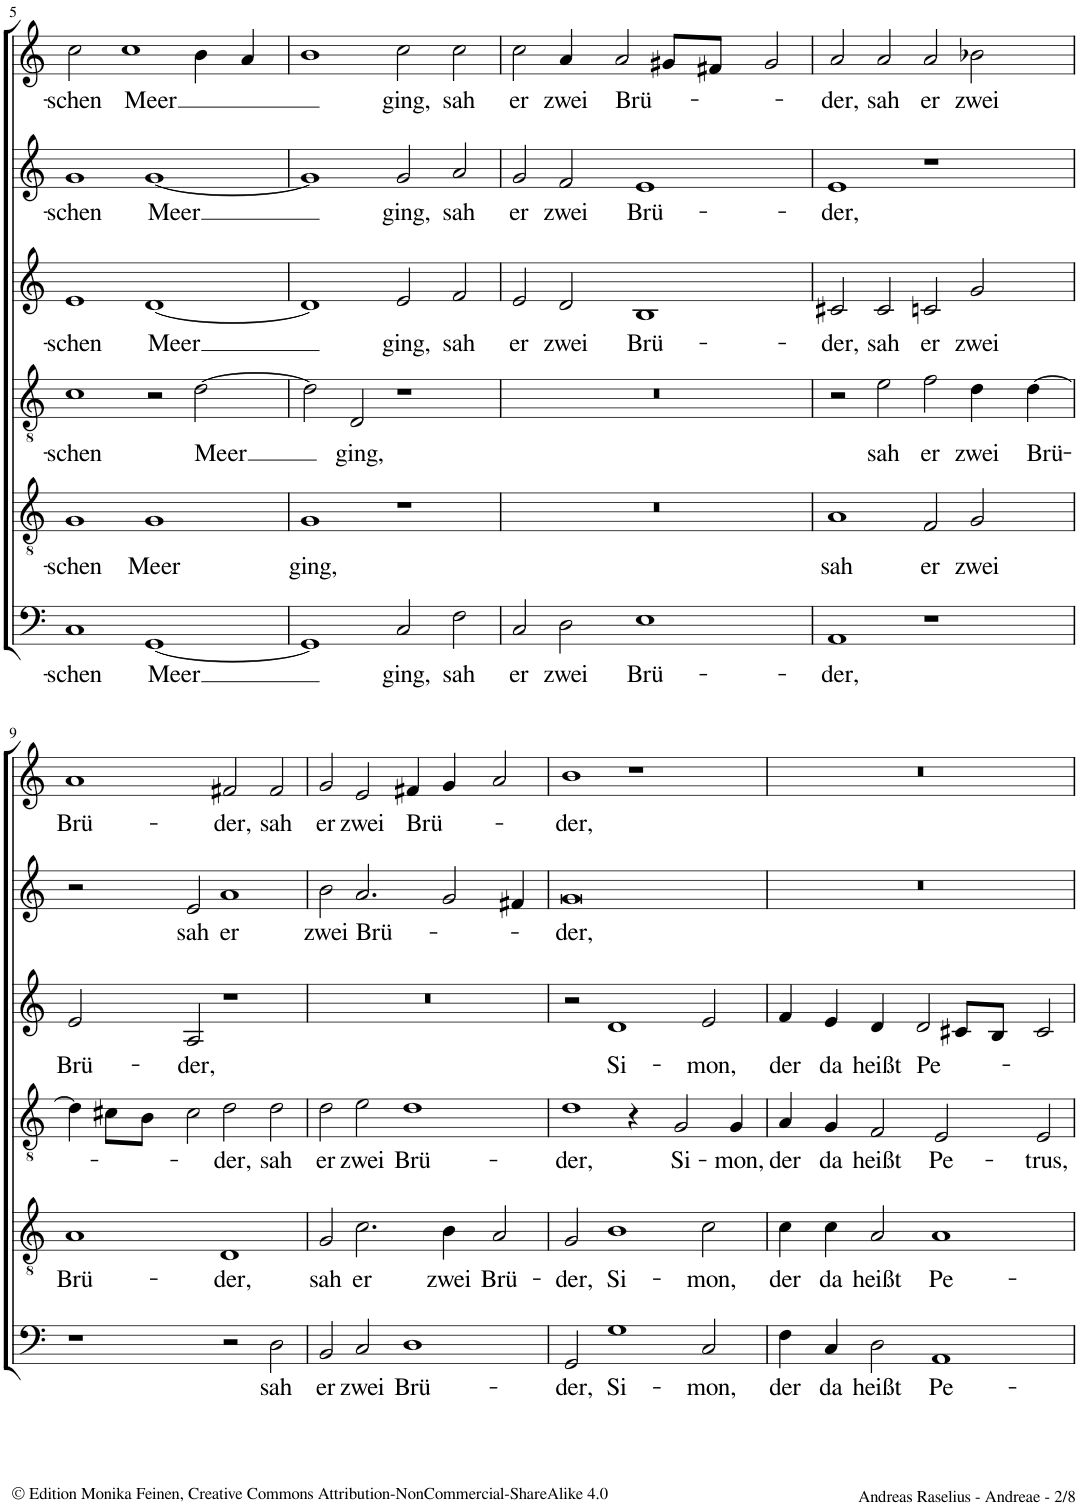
**kern	**text	**kern	**text	**kern	**text	**kern	**text	**kern	**text	**kern	**text
*part6	*part6	*part5	*part5	*part4	*part4	*part3	*part3	*part2	*part2	*part1	*part1
*staff6	*staff6	*staff5	*staff5	*staff4	*staff4	*staff3	*staff3	*staff2	*staff2	*staff1	*staff1
*I"Bassus	*	*I"Tenor	*	*I"Quintus	*	*I"Altus	*	*I"Sextus	*	*I"Cantus	*
!!LO:PB:g=z
*clefF4	*	*clefGv2	*	*clefGv2	*	*clefG2	*	*clefG2	*	*clefG2	*
*k[]	*	*k[]	*	*k[]	*	*k[]	*	*k[]	*	*k[]	*
*M4/2	*	*M4/2	*	*M4/2	*	*M4/2	*	*M4/2	*	*M4/2	*
*met(c|)	*	*met(c|)	*	*met(c|)	*	*met(c|)	*	*met(c|)	*	*met(c|)	*
=5	=5	=5	=5	=5	=5	=5	=5	=5	=5	=5	=5
!	!LO:LY:b	!	!LO:LY:b	!	!LO:LY:b	!	!LO:LY:b	!	!LO:LY:b	!	!LO:LY:b
1C	-schen	1G	-schen	1c	-schen	1e	-schen	1g	-schen	2cc\	-schen
!	!	!	!	!	!	!	!	!	!	!	!LO:LY:b
.	.	.	.	.	.	.	.	.	.	1cc	Meer
!	!LO:LY:b	!	!LO:LY:b	!	!	!	!LO:LY:b	!	!LO:LY:b	!	!
[1GG	Meer	1G	Meer	2r	.	[1d	Meer	[1g	Meer	.	.
!	!	!	!	!	!LO:LY:b	!	!	!	!	!	!
.	.	.	.	[2d\	Meer	.	.	.	.	4b\	.
.	.	.	.	.	.	.	.	.	.	4a/	.
=6	=6	=6	=6	=6	=6	=6	=6	=6	=6	=6	=6
!	!	!	!LO:LY:b	!	!	!	!	!	!	!	!
1GG]	.	1G	ging,	2d\]	.	1d]	.	1g]	.	1b	.
!	!	!	!	!	!LO:LY:b	!	!	!	!	!	!
.	.	.	.	2D/	ging,	.	.	.	.	.	.
!	!LO:LY:b	!	!	!	!	!	!LO:LY:b	!	!LO:LY:b	!	!LO:LY:b
2C/	ging,	1r	.	1r	.	2e/	ging,	2g/	ging,	2cc\	ging,
!	!LO:LY:b	!	!	!	!	!	!LO:LY:b	!	!LO:LY:b	!	!LO:LY:b
2F\	sah	.	.	.	.	2f/	sah	2a/	sah	2cc\	sah
=7	=7	=7	=7	=7	=7	=7	=7	=7	=7	=7	=7
!	!LO:LY:b	!	!	!	!	!	!LO:LY:b	!	!LO:LY:b	!	!LO:LY:b
2C/	er	0r	.	0r	.	2e/	er	2g/	er	2cc\	er
!	!LO:LY:b	!	!	!	!	!	!LO:LY:b	!	!LO:LY:b	!	!LO:LY:b
2D\	zwei	.	.	.	.	2d/	zwei	2f/	zwei	4a/	zwei
!	!	!	!	!	!	!	!	!	!	!	!LO:LY:b
.	.	.	.	.	.	.	.	.	.	2a/	Brü-
!	!LO:LY:b	!	!	!	!	!	!LO:LY:b	!	!LO:LY:b	!	!
1E	Brü-	.	.	.	.	1B	Brü-	1e	Brü-	.	.
.	.	.	.	.	.	.	.	.	.	8g#X/L	.
.	.	.	.	.	.	.	.	.	.	8f#X/J	.
.	.	.	.	.	.	.	.	.	.	2g#/	.
=8	=8	=8	=8	=8	=8	=8	=8	=8	=8	=8	=8
!	!LO:LY:b	!	!LO:LY:b	!	!	!	!LO:LY:b	!	!LO:LY:b	!	!LO:LY:b
1AA	-der,	1A	sah	2r	.	2c#X/	-der,	1e	-der,	2a/	-der,
!	!	!	!	!	!LO:LY:b	!	!LO:LY:b	!	!	!	!LO:LY:b
.	.	.	.	2e\	sah	2c#/	sah	.	.	2a/	sah
!	!	!	!LO:LY:b	!	!LO:LY:b	!	!LO:LY:b	!	!	!	!LO:LY:b
1r	.	2F/	er	2f\	er	2cn/	er	1r	.	2a/	er
!	!	!	!LO:LY:b	!	!LO:LY:b	!	!LO:LY:b	!	!	!	!LO:LY:b
.	.	2G/	zwei	4d\	zwei	2g/	zwei	.	.	2b-X\	zwei
!	!	!	!	!	!LO:LY:b	!	!	!	!	!	!
.	.	.	.	[4d\	Brü-	.	.	.	.	.	.
!!LO:LB:g=z
=9	=9	=9	=9	=9	=9	=9	=9	=9	=9	=9	=9
!	!	!	!LO:LY:b	!	!	!	!LO:LY:b	!	!	!	!LO:LY:b
1r	.	1A	Brü-	4d\]	.	2e/	Brü-	2r	.	1a	Brü-
.	.	.	.	8c#X\L	.	.	.	.	.	.	.
.	.	.	.	8B\J	.	.	.	.	.	.	.
!	!	!	!	!	!	!	!LO:LY:b	!	!LO:LY:b	!	!
.	.	.	.	2c#\	.	2A/	-der,	2e/	sah	.	.
!	!	!	!LO:LY:b	!	!LO:LY:b	!	!	!	!LO:LY:b	!	!LO:LY:b
2r	.	1D	-der,	2d\	-der,	1r	.	1a	er	2f#X/	-der,
!	!LO:LY:b	!	!	!	!LO:LY:b	!	!	!	!	!	!LO:LY:b
2D\	sah	.	.	2d\	sah	.	.	.	.	2f#/	sah
=10	=10	=10	=10	=10	=10	=10	=10	=10	=10	=10	=10
!	!LO:LY:b	!	!LO:LY:b	!	!LO:LY:b	!	!	!	!LO:LY:b	!	!LO:LY:b
2BB/	er	2G/	sah	2d\	er	0r	.	2b\	zwei	2g/	er
!	!LO:LY:b	!	!LO:LY:b	!	!LO:LY:b	!	!	!	!LO:LY:b	!	!LO:LY:b
2C/	zwei	2.c\	er	2e\	zwei	.	.	2.a/	Brü-	2e/	zwei
!	!LO:LY:b	!	!	!	!LO:LY:b	!	!	!	!	!	!LO:LY:b
1D	Brü-	.	.	1d	Brü-	.	.	.	.	4f#X/	Brü-
!	!	!	!LO:LY:b	!	!	!	!	!	!	!	!
.	.	4B\	zwei	.	.	.	.	2g/	.	4g/	.
!	!	!	!LO:LY:b	!	!	!	!	!	!	!	!
.	.	2A/	Brü-	.	.	.	.	.	.	2a/	.
.	.	.	.	.	.	.	.	4f#X/	.	.	.
=11	=11	=11	=11	=11	=11	=11	=11	=11	=11	=11	=11
!	!LO:LY:b	!	!LO:LY:b	!	!LO:LY:b	!	!	!	!LO:LY:b	!	!LO:LY:b
2GG/	-der,	2G/	-der,	1d	-der,	2r	.	0g	-der,	1b	-der,
!	!LO:LY:b	!	!LO:LY:b	!	!	!	!LO:LY:b	!	!	!	!
1G	Si-	1B	Si-	.	.	1d	Si-	.	.	.	.
.	.	.	.	4r	.	.	.	.	.	1r	.
!	!	!	!	!	!LO:LY:b	!	!	!	!	!	!
.	.	.	.	2G/	Si-	.	.	.	.	.	.
!	!LO:LY:b	!	!LO:LY:b	!	!	!	!LO:LY:b	!	!	!	!
2C/	-mon,	2c\	-mon,	.	.	2e/	-mon,	.	.	.	.
!	!	!	!	!	!LO:LY:b	!	!	!	!	!	!
.	.	.	.	4G/	-mon,	.	.	.	.	.	.
=12	=12	=12	=12	=12	=12	=12	=12	=12	=12	=12	=12
!	!LO:LY:b	!	!LO:LY:b	!	!LO:LY:b	!	!LO:LY:b	!	!	!	!
4F\	der	4c\	der	4A/	der	4f/	der	0r	.	0r	.
!	!LO:LY:b	!	!LO:LY:b	!	!LO:LY:b	!	!LO:LY:b	!	!	!	!
4C/	da	4c\	da	4G/	da	4e/	da	.	.	.	.
!	!LO:LY:b	!	!LO:LY:b	!	!LO:LY:b	!	!LO:LY:b	!	!	!	!
2D\	heißt	2A/	heißt	2F/	heißt	4d/	heißt	.	.	.	.
!	!	!	!	!	!	!	!LO:LY:b	!	!	!	!
.	.	.	.	.	.	2d/	Pe-	.	.	.	.
!	!LO:LY:b	!	!LO:LY:b	!	!LO:LY:b	!	!	!	!	!	!
1AA	Pe-	1A	Pe-	2E/	Pe-	.	.	.	.	.	.
.	.	.	.	.	.	8c#X/L	.	.	.	.	.
.	.	.	.	.	.	8B/J	.	.	.	.	.
!	!	!	!	!	!LO:LY:b	!	!	!	!	!	!
.	.	.	.	2E/	-trus,	2c#/	.	.	.	.	.
=	=	=	=	=	=	=	=	=	=	=	=
*-	*-	*-	*-	*-	*-	*-	*-	*-	*-	*-	*-
